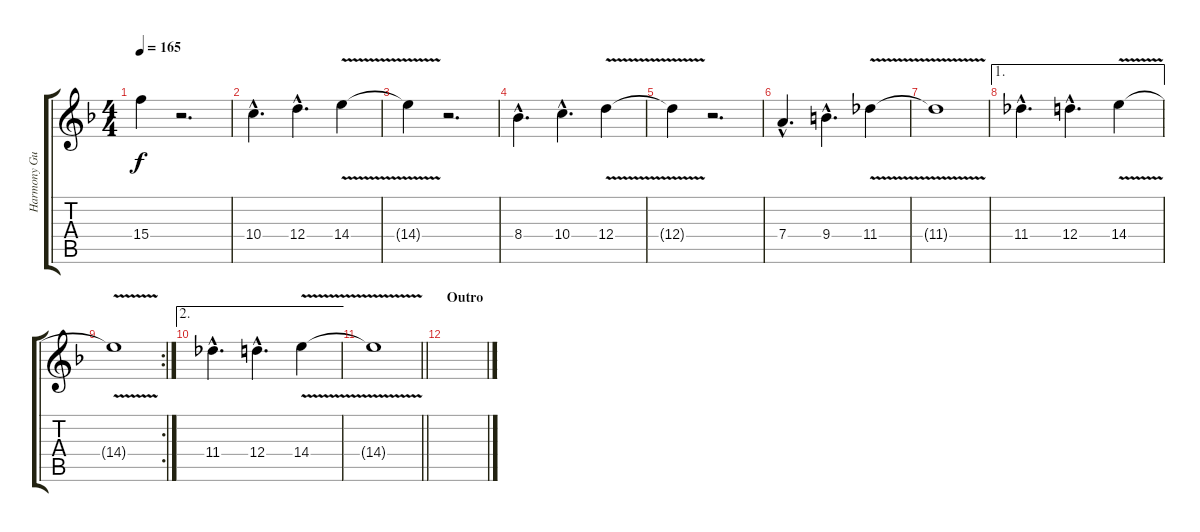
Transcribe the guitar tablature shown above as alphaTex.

\track ("Harmony Guitar" "Harmony Gu") {instrument distortionguitar}
\staff {score tabs}
\tuning (E4 B3 G3 D3 A2 E2) {hide}
\ts (4 4)
\tempo 165
\clef g2
\ks f
15.4{t}.4{dy f} r.2{d} |
10.4{hac}.4{d} 12.4{hac}.4{d} 14.4{v}.4 |
14.4{t}.4 r.2{d} |
8.4{hac}.4{d} 10.4{hac}.4{d} 12.4{v}.4 |
12.4{t}.4 r.2{d} |
7.4{hac}.4{d} 9.4{hac}.4{d} 11.4{v}.4 |
11.4{t}.1 |
\ae 1
11.4{hac}.4{d} 12.4{hac}.4{d} 14.4{v}.4 |
\rc 2
14.4{t}.1 |
\ae 2
11.4{hac}.4{d} 12.4{hac}.4{d} 14.4{v}.4 |
\barLineRight lightlight
14.4{t}.1 |
\section ("" "Outro")
